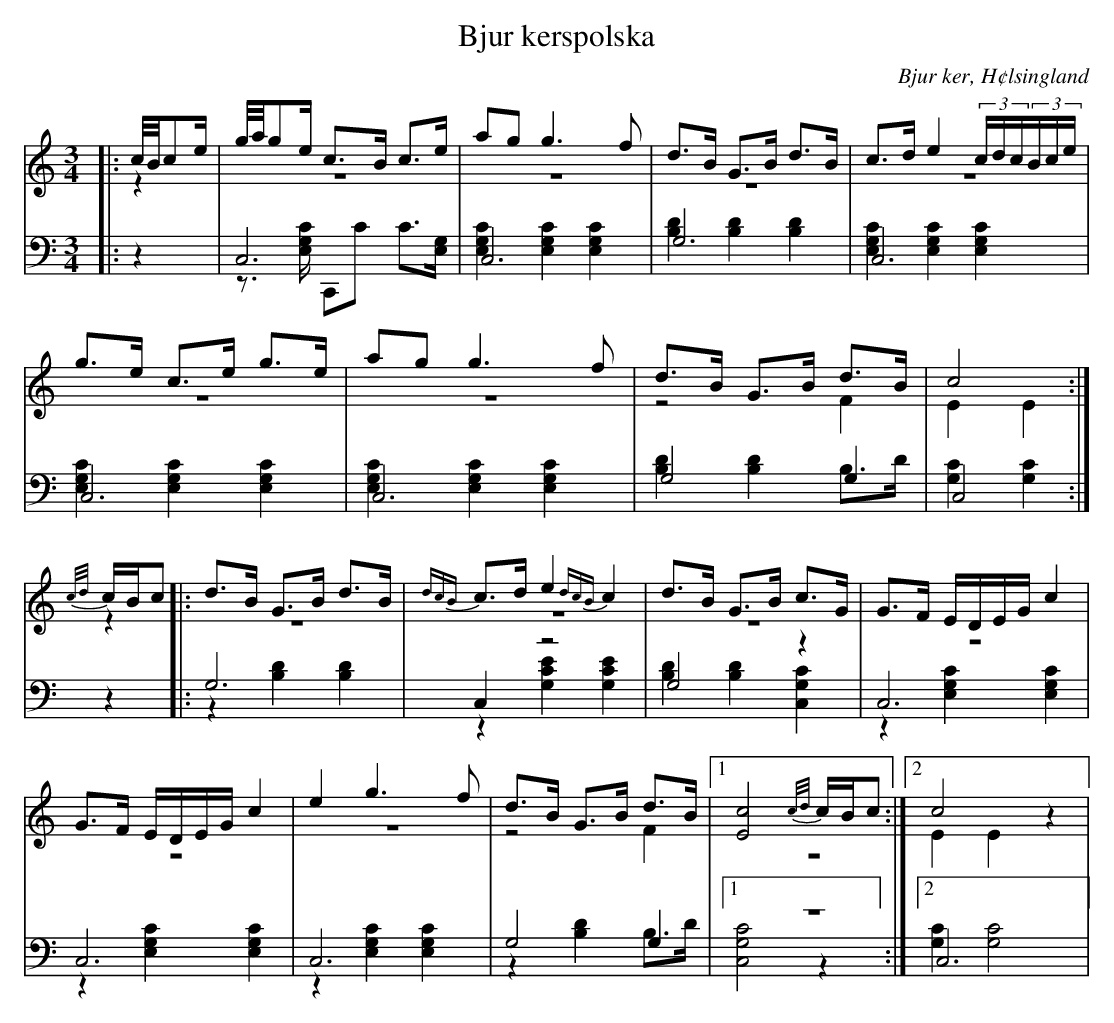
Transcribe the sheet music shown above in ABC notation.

X:1
T: Bjur kerspolska
O: Bjur ker, H¢lsingland
M: 3/4
L: 1/8
K: C
V:1
V:2 merge
V:3
V:4 merge
V:1
|:c//B//ce/|g//a//ge/ c>B c>e|ag g3 f|d>B G>B d>B|c>d e2 (3c/d/c/(3B/c/e/|
g>e c>e g>e|ag g3 f|d>B G>B d>B|c4:|
{c/d/}c/B/c |:d>B G>B d>B|{dcB}c>d e2 {dcB}c2|d>B G>B c>G|G>F E/D/E/G/ c2|
G>F E/D/E/G/ c2|e2 g3 f|d>B G>B d>B|1 [E4c4] {c/d/}c/B/c:|2 c4 z2|
V:2
|:z2|z6|z6|z6|z6|
z6|z6|z4 F2|E2 E2:|
z2|:z6|z6|z6|z6|
 z6|z6|z4 F2|1 z6:|2 E2 E2 z2|
V:3 clef=bass
|:z2|C,6|C,6|G,6|C,6|
C,6|C,6|G,4 G,2|C,4:|
z2|:G,6|C,2 z4|G,4 z2|C,6|
 C,6|C,6|G,4 G,2|1 z6:|2 C,6|
V:4 clef=bass
|:z2|z>[E,G,C] C,,C C>[E,G,]|[E,2G,2C2] [E,2G,2C2] [E,2G,2C2]|[B,2D2] [B,2D2] [B,2D2]|[E,2G,2C2] [E,2G,2C2] [E,2G,2C2]|
[E,2G,2C2] [E,2G,2C2] [E,2G,2C2]|[E,2G,2C2] [E,2G,2C2] [E,2G,2C2]|[B,2D2] [B,2D2] B,>D|[G,2C2][G,2C2]:|
z2|:z2 [B,2D2] [B,2D2]|z2 [G,2C2E2] [G,2C2E2]|[B,2D2][B,2D2] [C,2G,2C2]|z2 [E,2G,2C2] [E,2G,2C2]|
z2 [E,2G,2C2] [E,2G,2C2]|z2 [E,2G,2C2] [E,2G,2C2]|z2 [B,2D2] B,>D|1 [C,4G,4C4] z2:|2 [G,2C2] [G,4C4]|
